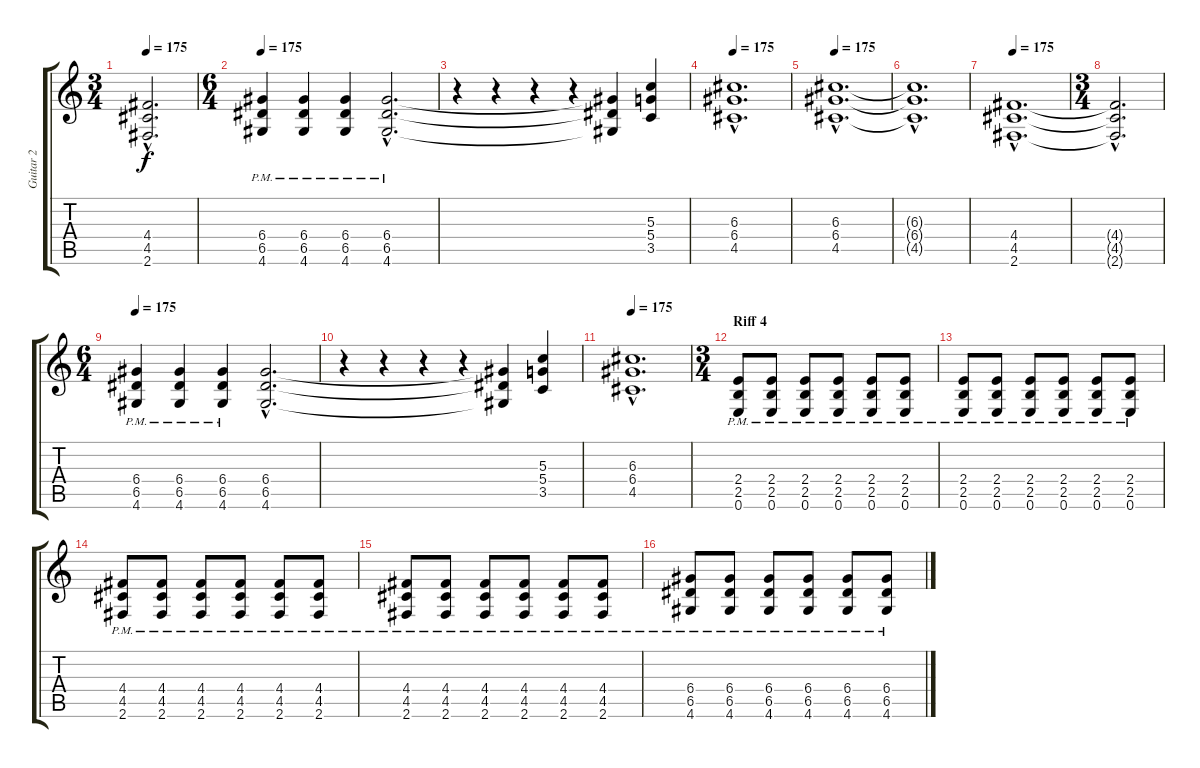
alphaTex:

\track ("Guitar 2" "Guitar 2") {instrument overdrivenguitar}
\staff {score tabs}
\tuning (E4 B3 G3 D3 A2 E2) {hide}
\ts (3 4)
\tempo 175
\clef g2
\ks c
(4.4{hac t} 4.5{hac t} 2.6{hac t}).2{d dy f} |
\ts (6 4)
\tempo 175
(6.4{pm} 6.5{pm} 4.6).4 (6.4{pm} 6.5{pm} 4.6).4 (6.4{pm} 6.5{pm} 4.6).4 (6.4{hac pm} 6.5{hac} 4.6{hac}).2{d} |
r.4 r.4 r.4 r.4 (6.4{t} 6.5{t} 4.6{t}).4 (5.3 5.4 3.5).4 |
\tempo 175
(6.3{hac} 6.4{hac} 4.5{hac}).1{d} |
\tempo 175
(6.3{hac} 6.4{hac} 4.5{hac}).1{d} |
(6.3{hac t} 6.4{hac t} 4.5{hac t}).1{d} |
\tempo 175
(4.4{hac} 4.5{hac} 2.6{hac}).1{d} |
\ts (3 4)
(4.4{hac t} 4.5{hac t} 2.6{hac t}).2{d} |
\ts (6 4)
\tempo 175
(6.4{pm} 6.5{pm} 4.6).4 (6.4{pm} 6.5{pm} 4.6).4 (6.4{pm} 6.5{pm} 4.6).4 (6.4{hac} 6.5{hac} 4.6{hac}).2{d} |
r.4 r.4 r.4 r.4 (6.4{t} 6.5{t} 4.6{t}).4 (5.3 5.4 3.5).4 |
\tempo 175
(6.3{hac} 6.4{hac} 4.5{hac}).1{d} |
\ts (3 4)
\section ("" "Riff 4")
(2.4{pm} 2.5{pm} 0.6).8 (2.4{pm} 2.5{pm} 0.6).8 (2.4{pm} 2.5{pm} 0.6).8 (2.4{pm} 2.5{pm} 0.6).8 (2.4{pm} 2.5{pm} 0.6).8 (2.4{pm} 2.5{pm} 0.6).8 |
(2.4{pm} 2.5{pm} 0.6).8 (2.4{pm} 2.5{pm} 0.6).8 (2.4{pm} 2.5{pm} 0.6).8 (2.4{pm} 2.5{pm} 0.6).8 (2.4{pm} 2.5{pm} 0.6).8 (2.4{pm} 2.5{pm} 0.6).8 |
(4.4{pm} 4.5{pm} 2.6).8 (4.4{pm} 4.5{pm} 2.6).8 (4.4{pm} 4.5{pm} 2.6).8 (4.4{pm} 4.5{pm} 2.6).8 (4.4{pm} 4.5{pm} 2.6).8 (4.4{pm} 4.5{pm} 2.6).8 |
(4.4{pm} 4.5{pm} 2.6).8 (4.4{pm} 4.5{pm} 2.6).8 (4.4{pm} 4.5{pm} 2.6).8 (4.4{pm} 4.5{pm} 2.6).8 (4.4{pm} 4.5{pm} 2.6).8 (4.4{pm} 4.5{pm} 2.6).8 |
(6.4{pm} 6.5{pm} 4.6).8 (6.4{pm} 6.5{pm} 4.6).8 (6.4{pm} 6.5{pm} 4.6).8 (6.4{pm} 6.5{pm} 4.6).8 (6.4{pm} 6.5{pm} 4.6).8 (6.4{pm} 6.5{pm} 4.6).8
